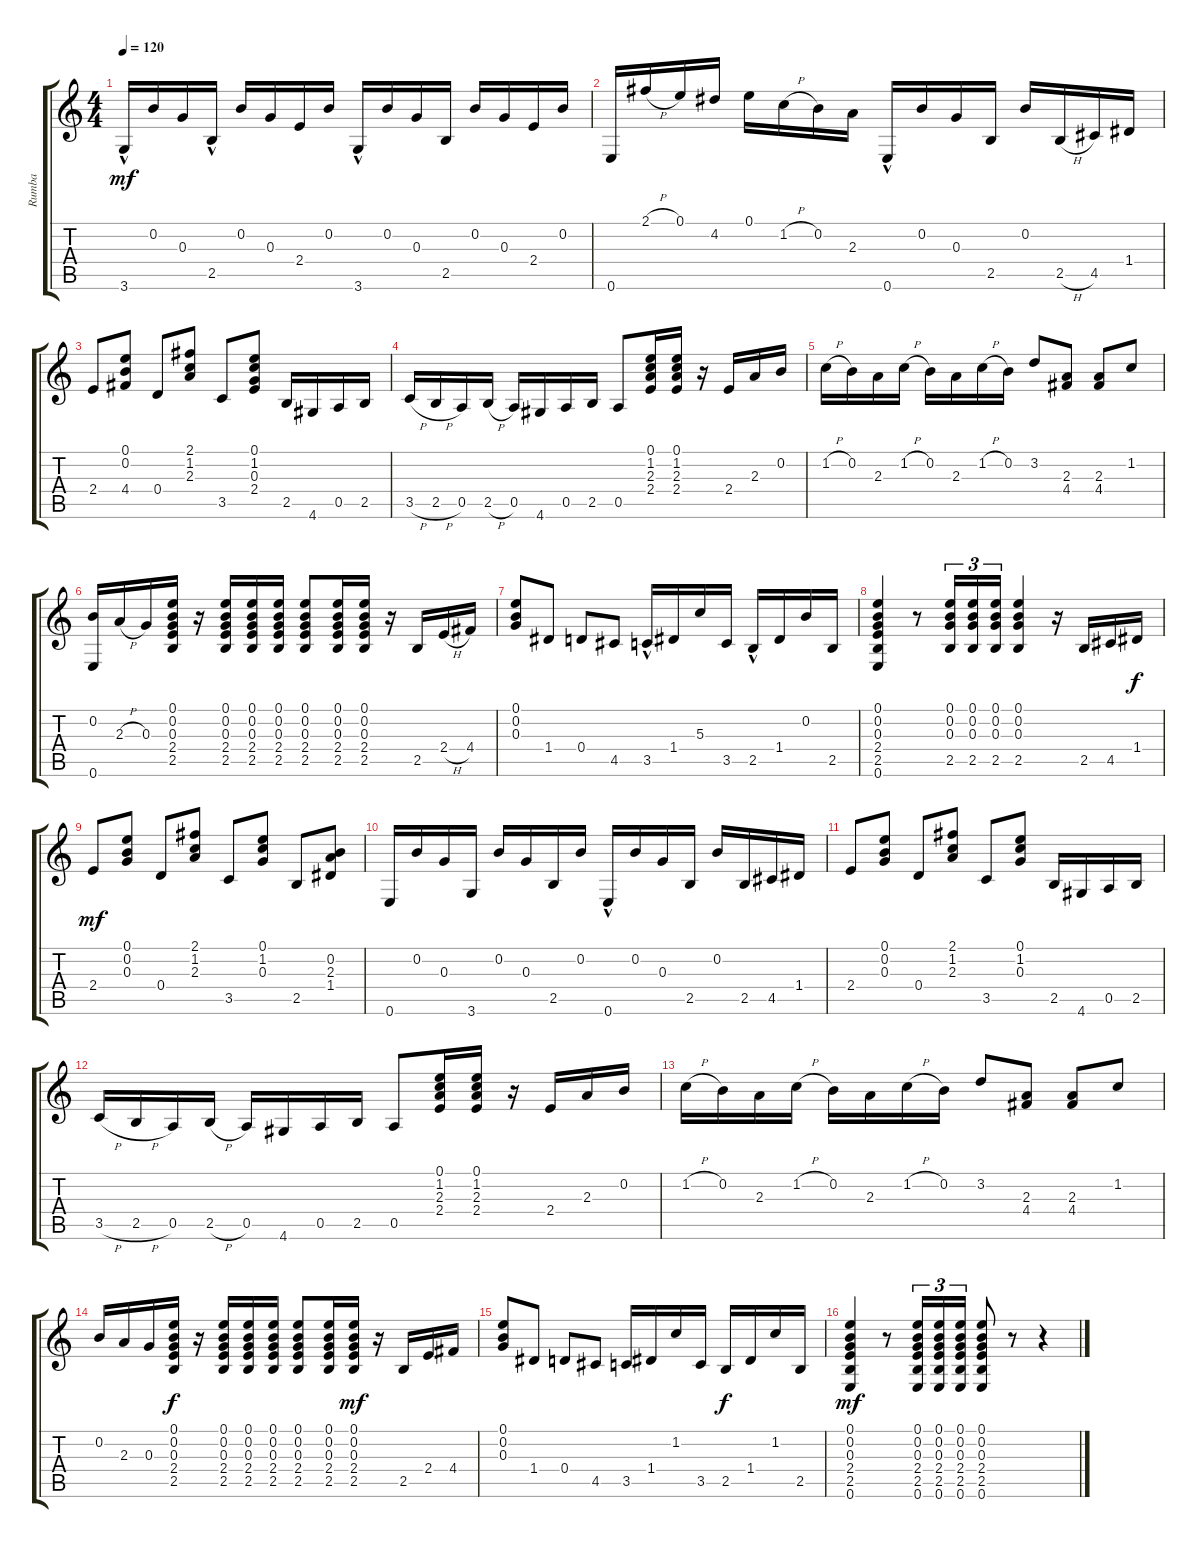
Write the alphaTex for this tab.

\track ("Rumba" "Rumba") {instrument acousticguitarnylon}
\staff {score tabs}
\tuning (E4 B3 G3 D3 A2 E2) {hide}
\ts (4 4)
\tempo 120
\clef g2
\ks c
3.6{hac}.16{dy mf} 0.2.16 0.3.16 2.5{hac}.16 0.2.16 0.3.16 2.4.16 0.2.16 3.6{hac}.16 0.2.16 0.3.16 2.5.16 0.2.16 0.3.16 2.4.16 0.2.16 |
0.6.16 2.1{h}.16 0.1.16 4.2.16 0.1.16 1.2{h}.16 0.2.16 2.3.16 0.6{hac}.16 0.2.16 0.3.16 2.5.16 0.2.16 2.5{h}.16 4.5.16 1.4.16 |
2.4.8 (0.1 0.2 4.4).8 0.4.8 (2.1 1.2 2.3).8 3.5.8 (0.1 1.2 0.3 2.4).8 2.5.16 4.6.16 0.5.16 2.5.16 |
3.5{h}.16 2.5{h}.16 0.5.16 2.5{h}.16 0.5.16 4.6.16 0.5.16 2.5.16 0.5.8 (0.1 1.2 2.3 2.4).16 (0.1 1.2 2.3 2.4).16 r.16 2.4.16 2.3.16 0.2.16 |
1.2{h}.16 0.2.16 2.3.16 1.2{h}.16 0.2.16 2.3.16 1.2{h}.16 0.2.16 3.2.8 (2.3 4.4).8 (2.3 4.4).8 1.2.8 |
(0.2 0.6).16 2.3{h}.16 0.3.16 (0.1 0.2 0.3 2.4 2.5).16 r.16 (0.1 0.2 0.3 2.4 2.5).16 (0.1 0.2 0.3 2.4 2.5).16 (0.1 0.2 0.3 2.4 2.5).16 (0.1 0.2 0.3 2.4 2.5).8 (0.1 0.2 0.3 2.4 2.5).16 (0.1 0.2 0.3 2.4 2.5).16 r.16 2.5.16 2.4{h}.16 4.4.16 |
(0.1 0.2 0.3).8 1.4.8 0.4.8 4.5.8 3.5{hac}.16 1.4.16 5.3.16 3.5.16 2.5{hac}.16 1.4.16 0.2.16 2.5.16 |
(0.1 0.2 0.3 2.4 2.5 0.6).4 r.8 (0.1 0.2 0.3 2.5).16{tu (3 2)} (0.1 0.2 0.3 2.5).16{tu (3 2)} (0.1 0.2 0.3 2.5).16{tu (3 2)} (0.1 0.2 0.3 2.5).4 r.16 2.5.16 4.5.16 1.4.16{dy f} |
2.4.8{dy mf} (0.1 0.2 0.3).8 0.4.8 (2.1 1.2 2.3).8 3.5.8 (0.1 1.2 0.3).8 2.5.8 (0.2 2.3 1.4).8 |
0.6.16 0.2.16 0.3.16 3.6.16 0.2.16 0.3.16 2.5.16 0.2.16 0.6{hac}.16 0.2.16 0.3.16 2.5.16 0.2.16 2.5.16 4.5.16 1.4.16 |
2.4.8 (0.1 0.2 0.3).8 0.4.8 (2.1 1.2 2.3).8 3.5.8 (0.1 1.2 0.3).8 2.5.16 4.6.16 0.5.16 2.5.16 |
3.5{h}.16 2.5{h}.16 0.5.16 2.5{h}.16 0.5.16 4.6.16 0.5.16 2.5.16 0.5.8 (0.1 1.2 2.3 2.4).16 (0.1 1.2 2.3 2.4).16 r.16 2.4.16 2.3.16 0.2.16 |
1.2{h}.16 0.2.16 2.3.16 1.2{h}.16 0.2.16 2.3.16 1.2{h}.16 0.2.16 3.2.8 (2.3 4.4).8 (2.3 4.4).8 1.2.8 |
0.2.16 2.3.16 0.3.16 (0.1 0.2 0.3 2.4 2.5).16{dy f} r.16 (0.1 0.2 0.3 2.4 2.5).16 (0.1 0.2 0.3 2.4 2.5).16 (0.1 0.2 0.3 2.4 2.5).16 (0.1 0.2 0.3 2.4 2.5).8 (0.1 0.2 0.3 2.4 2.5).16 (0.1 0.2 0.3 2.4 2.5).16{dy mf} r.16 2.5.16 2.4.16 4.4.16 |
(0.1 0.2 0.3).8 1.4.8 0.4.8 4.5.8 3.5.16 1.4.16 1.2.16 3.5.16 2.5.16{dy f} 1.4.16 1.2.16 2.5.16 |
(0.1 0.2 0.3 2.4 2.5 0.6).4{dy mf} r.8 (0.1 0.2 0.3 2.4 2.5 0.6).16{tu (3 2)} (0.1 0.2 0.3 2.4 2.5 0.6).16{tu (3 2)} (0.1 0.2 0.3 2.4 2.5 0.6).16{tu (3 2)} (0.1 0.2 0.3 2.4 2.5 0.6).8 r.8 r.4
